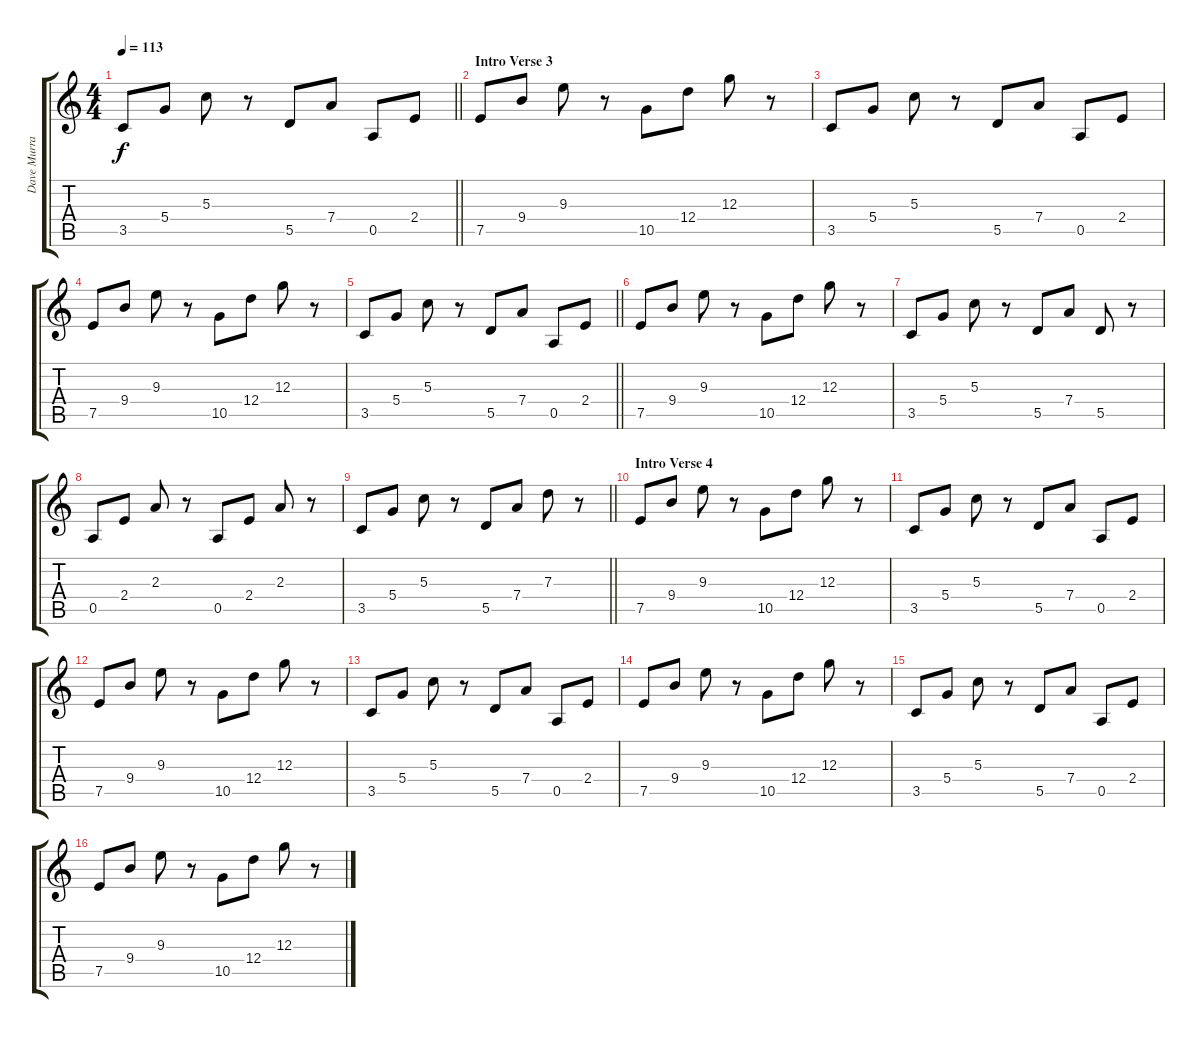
\track ("Dave Murray" "Dave Murra") {instrument overdrivenguitar}
\staff {score tabs}
\tuning (E4 B3 G3 D3 A2 E2) {hide}
\ts (4 4)
\tempo 113
\clef g2
\barLineRight lightlight
\ks c
3.5.8{dy f} 5.4.8 5.3.8 r.8 5.5.8 7.4.8 0.5.8 2.4.8 |
\section ("" "Intro Verse 3")
7.5.8 9.4.8 9.3.8 r.8 10.5.8 12.4.8 12.3.8 r.8 |
3.5.8 5.4.8 5.3.8 r.8 5.5.8 7.4.8 0.5.8 2.4.8 |
7.5.8 9.4.8 9.3.8 r.8 10.5.8 12.4.8 12.3.8 r.8 |
\barLineRight lightlight
3.5.8 5.4.8 5.3.8 r.8 5.5.8 7.4.8 0.5.8 2.4.8 |
7.5.8 9.4.8 9.3.8 r.8 10.5.8 12.4.8 12.3.8 r.8 |
3.5.8 5.4.8 5.3.8 r.8 5.5.8 7.4.8 5.5.8 r.8 |
0.5.8 2.4.8 2.3.8 r.8 0.5.8 2.4.8 2.3.8 r.8 |
\barLineRight lightlight
3.5.8 5.4.8 5.3.8 r.8 5.5.8 7.4.8 7.3.8 r.8 |
\section ("" "Intro Verse 4")
7.5.8 9.4.8 9.3.8 r.8 10.5.8 12.4.8 12.3.8 r.8 |
3.5.8 5.4.8 5.3.8 r.8 5.5.8 7.4.8 0.5.8 2.4.8 |
7.5.8 9.4.8 9.3.8 r.8 10.5.8 12.4.8 12.3.8 r.8 |
3.5.8 5.4.8 5.3.8 r.8 5.5.8 7.4.8 0.5.8 2.4.8 |
7.5.8 9.4.8 9.3.8 r.8 10.5.8 12.4.8 12.3.8 r.8 |
3.5.8 5.4.8 5.3.8 r.8 5.5.8 7.4.8 0.5.8 2.4.8 |
7.5.8 9.4.8 9.3.8 r.8 10.5.8 12.4.8 12.3.8 r.8
